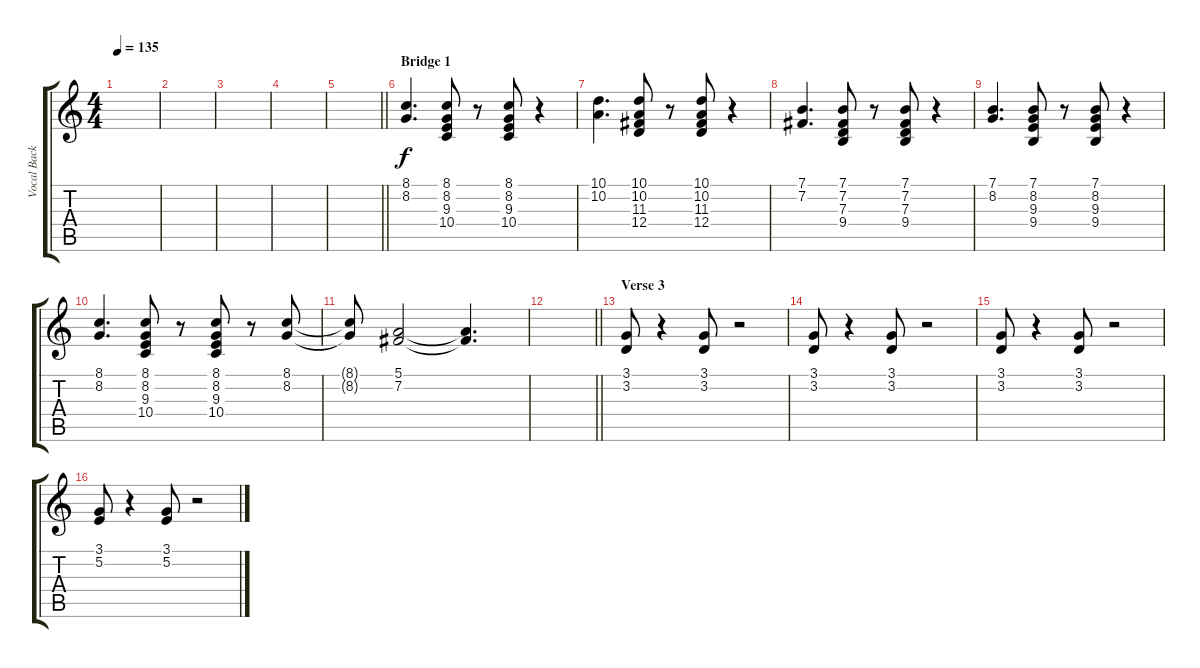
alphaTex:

\track ("Vocal Backup" "Vocal Back") {instrument voiceoohs}
\staff {score tabs}
\tuning (E4 B3 G3 D3 A2 E2) {hide}
\ts (4 4)
\tempo 135
\clef g2
\ks c
|
|
|
|
\barLineRight lightlight
|
\section ("" "Bridge 1")
(8.1 8.2).4{d} (8.1 8.2 9.3 10.4).8 r.8 (8.1 8.2 9.3 10.4).8 r.4 |
(10.1 10.2).4{d} (10.1 10.2 11.3 12.4).8 r.8 (10.1 10.2 11.3 12.4).8 r.4 |
(7.1 7.2).4{d} (7.1 7.2 7.3 9.4).8 r.8 (7.1 7.2 7.3 9.4).8 r.4 |
(7.1 8.2).4{d} (7.1 8.2 9.3 9.4).8 r.8 (7.1 8.2 9.3 9.4).8 r.4 |
(8.1 8.2).4{d} (8.1 8.2 9.3 10.4).8 r.8 (8.1 8.2 9.3 10.4).8 r.8 (8.1 8.2).8 |
(8.1{t} 8.2{t}).8 (5.1 7.2).2 (5.1{t} 7.2{t}).4{d} |
\barLineRight lightlight
|
\section ("" "Verse 3")
(3.1 3.2).8 r.4 (3.1 3.2).8 r.2 |
(3.1 3.2).8 r.4 (3.1 3.2).8 r.2 |
(3.1 3.2).8 r.4 (3.1 3.2).8 r.2 |
(3.1 5.2).8 r.4 (3.1 5.2).8 r.2
